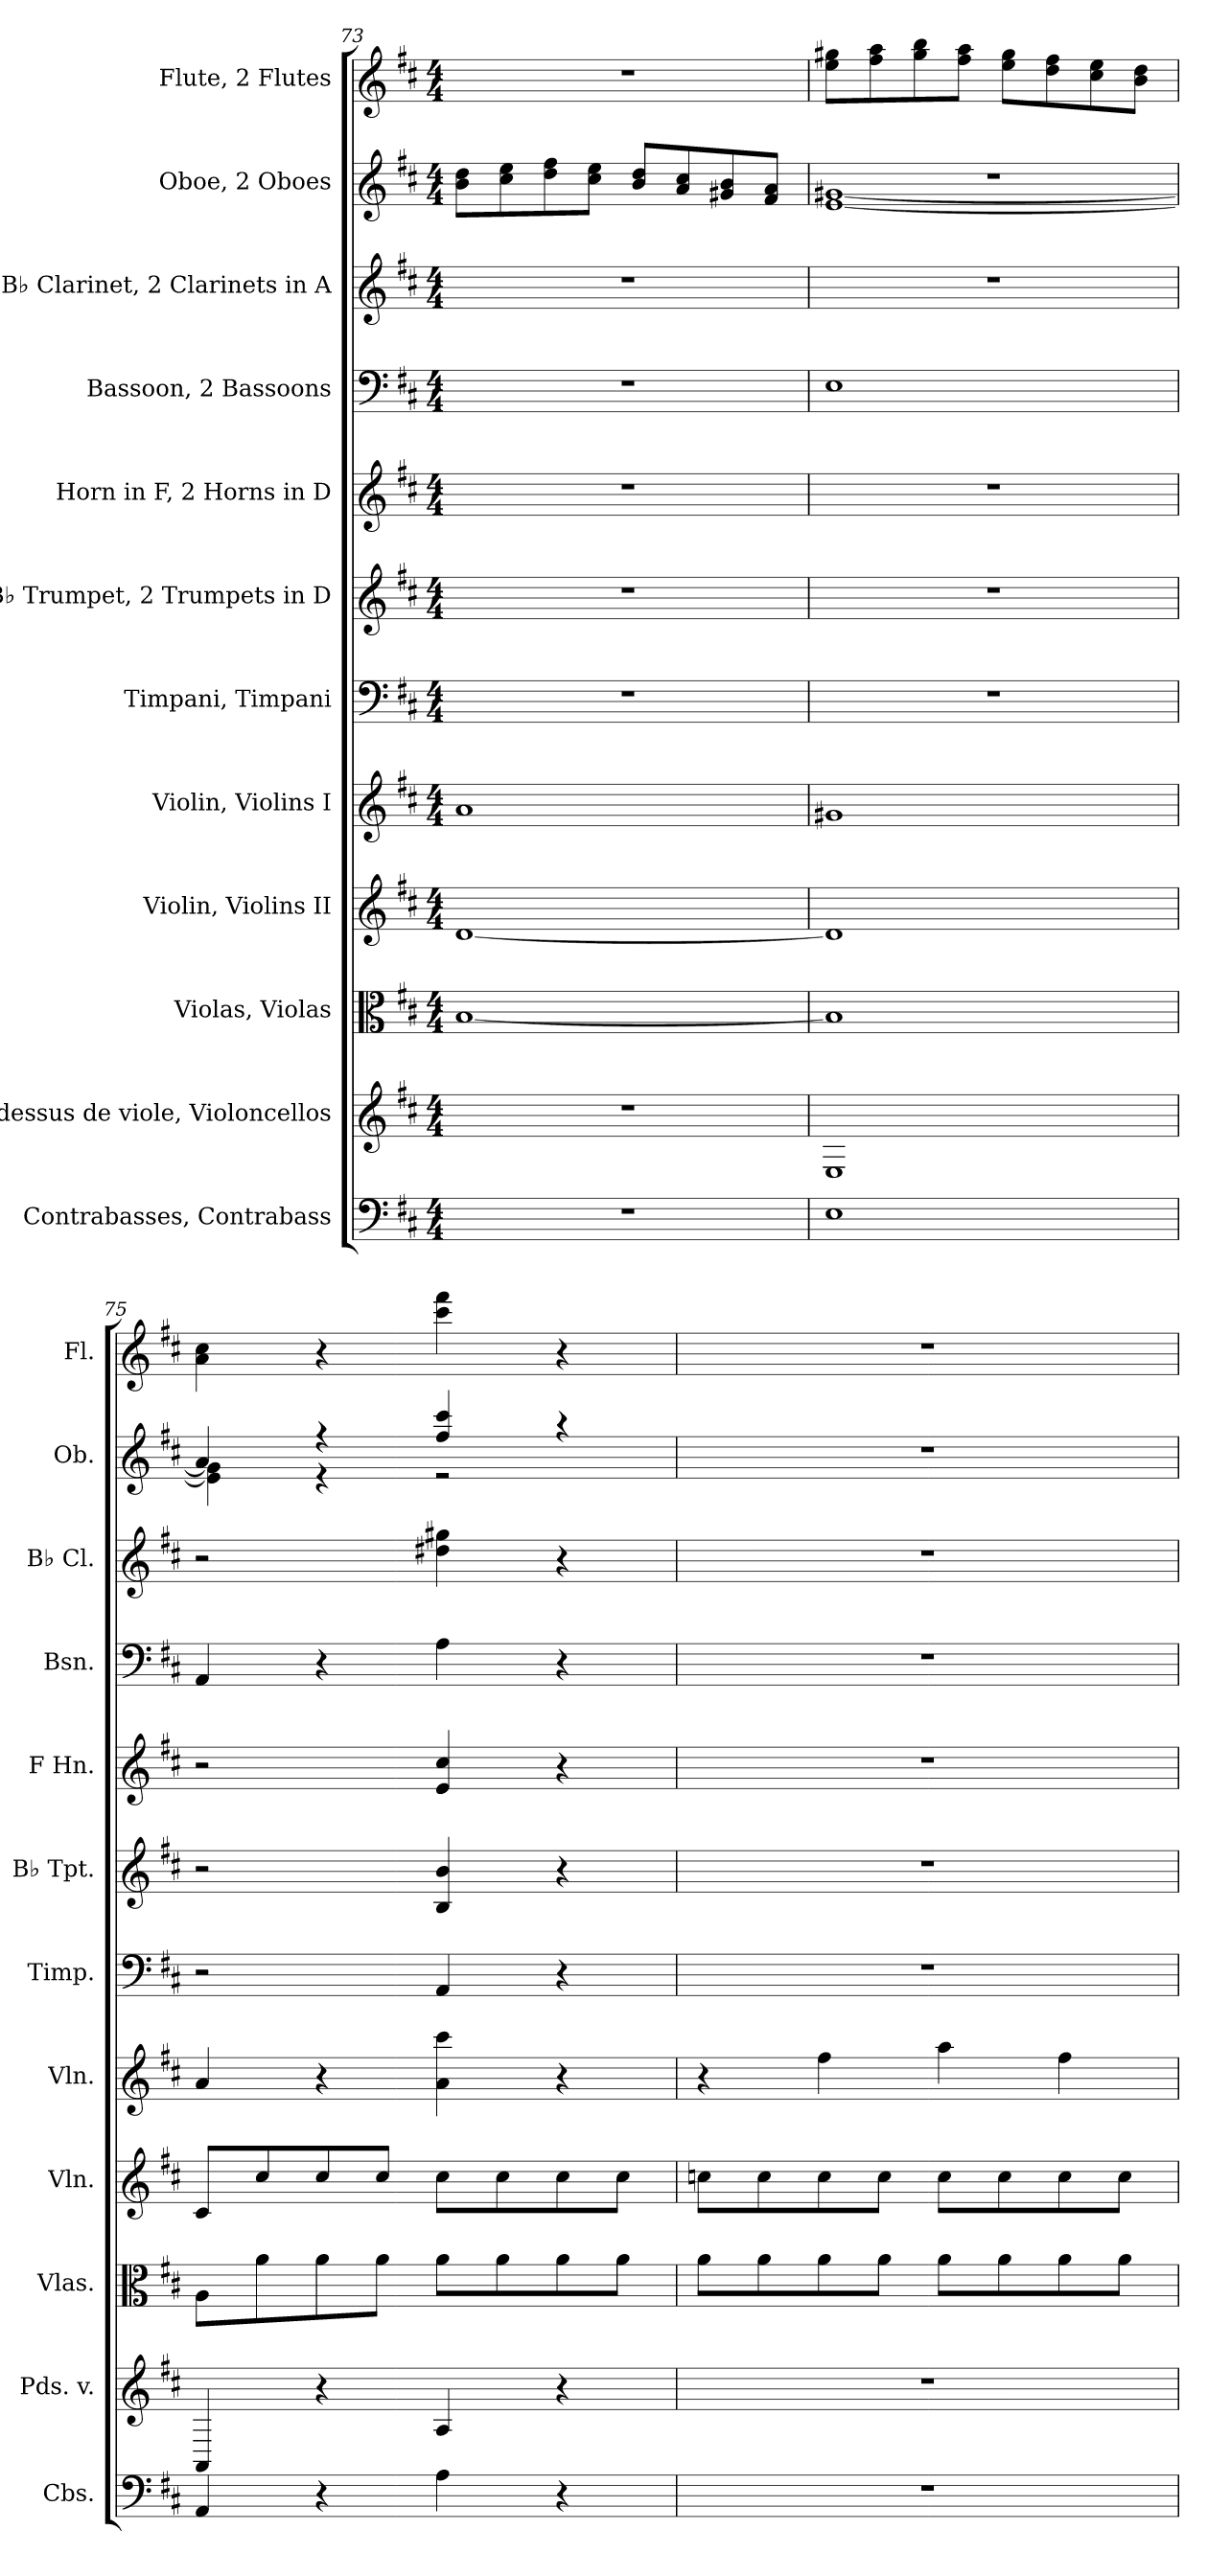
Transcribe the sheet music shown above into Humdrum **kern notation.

**kern	**kern	**kern	**kern	**kern	**kern	**kern	**kern	**kern	**kern	**kern	**kern
*part12	*part11	*part10	*part9	*part8	*part7	*part6	*part5	*part4	*part3	*part2	*part1
*staff12	*staff11	*staff10	*staff9	*staff8	*staff7	*staff6	*staff5	*staff4	*staff3	*staff2	*staff1
*I"Contrabasses, Contrabass	*I"Pardessus de viole, Violoncellos	*I"Violas, Violas	*I"Violin, Violins II	*I"Violin, Violins I	*I"Timpani, Timpani	*I"B♭ Trumpet, 2 Trumpets in D	*I"Horn in F, 2 Horns in D	*I"Bassoon, 2 Bassoons	*I"B♭ Clarinet, 2 Clarinets in A	*I"Oboe, 2 Oboes	*I"Flute, 2 Flutes
*I'Cbs.	*I'Pds. v.	*I'Vlas.	*I'Vln.	*I'Vln.	*I'Timp.	*I'B♭ Tpt.	*I'F Hn.	*I'Bsn.	*I'B♭ Cl.	*I'Ob.	*I'Fl.
*clefF4	*clefG2	*clefC3	*clefG2	*clefG2	*clefF4	*clefG2	*clefG2	*clefF4	*clefG2	*clefG2	*clefG2
*ITrd7c12	*	*	*	*	*	*ITrd1c2	*ITrd4c7	*	*ITrd1c2	*	*
*k[f#c#]	*k[f#c#]	*k[f#c#]	*k[f#c#]	*k[f#c#]	*k[f#c#]	*k[]	*k[f#]	*k[f#c#]	*k[]	*k[f#c#]	*k[f#c#]
*M4/4	*M4/4	*M4/4	*M4/4	*M4/4	*M4/4	*M4/4	*M4/4	*M4/4	*M4/4	*M4/4	*M4/4
=73	=73	=73	=73	=73	=73	=73	=73	=73	=73	=73	=73
1r	1r	[1B	[1d	1a	1r	1r	1r	1r	1r	8b\ 8dd\L	1r
.	.	.	.	.	.	.	.	.	.	8cc#\ 8ee\	.
.	.	.	.	.	.	.	.	.	.	8dd\ 8ff#\	.
.	.	.	.	.	.	.	.	.	.	8cc#\ 8ee\J	.
.	.	.	.	.	.	.	.	.	.	8b/ 8dd/L	.
.	.	.	.	.	.	.	.	.	.	8a/ 8cc#/	.
.	.	.	.	.	.	.	.	.	.	8g#X/ 8b/	.
.	.	.	.	.	.	.	.	.	.	8f#/ 8a/J	.
=74	=74	=74	=74	=74	=74	=74	=74	=74	=74	=74	=74
*	*	*	*	*	*	*	*	*	*	*^	*
1EE	1E	1B]	1d]	1g#X	1r	1r	1r	1E	1r	1r	[1e [1g#X	8ee\ 8gg#X\L
.	.	.	.	.	.	.	.	.	.	.	.	8ff#\ 8aa\
.	.	.	.	.	.	.	.	.	.	.	.	8gg#\ 8bb\
.	.	.	.	.	.	.	.	.	.	.	.	8ff#\ 8aa\J
.	.	.	.	.	.	.	.	.	.	.	.	8ee\ 8gg#\L
.	.	.	.	.	.	.	.	.	.	.	.	8dd\ 8ff#\
.	.	.	.	.	.	.	.	.	.	.	.	8cc#\ 8ee\
.	.	.	.	.	.	.	.	.	.	.	.	8b\ 8dd\J
=75	=75	=75	=75	=75	=75	=75	=75	=75	=75	=75	=75	=75
4AAA/	4AA/	8A\L	8c#/L	4a/	2r	2r	2r	4AA/	2r	4a/	4e\] 4g#\]	4a\ 4cc#\
.	.	8a\	8cc#/	.	.	.	.	.	.	.	.	.
4r	4r	8a\	8cc#/	4r	.	.	.	4r	.	4r	4r	4r
.	.	8a\J	8cc#/J	.	.	.	.	.	.	.	.	.
4AA\	4A/	8a\L	8cc#\L	4a\ 4ccc#\	4AA/	4A/ 4a/	4A/ 4f#/	4A\	4cc#X\ 4ff#X\	4ff#/ 4ccc#/	2r	4ccc#\ 4fff#\
.	.	8a\	8cc#\	.	.	.	.	.	.	.	.	.
4r	4r	8a\	8cc#\	4r	4r	4r	4r	4r	4r	4r	.	4r
.	.	8a\J	8cc#\J	.	.	.	.	.	.	.	.	.
*	*	*	*	*	*	*	*	*	*	*v	*v	*
!!LO:PB:g=z
=76	=76	=76	=76	=76	=76	=76	=76	=76	=76	=76	=76
1r	1r	8a\L	8ccn\L	4r	1r	1r	1r	1r	1r	1r	1r
.	.	8a\	8cc\	.	.	.	.	.	.	.	.
.	.	8a\	8cc\	4ff#\	.	.	.	.	.	.	.
.	.	8a\J	8cc\J	.	.	.	.	.	.	.	.
.	.	8a\L	8cc\L	4aa\	.	.	.	.	.	.	.
.	.	8a\	8cc\	.	.	.	.	.	.	.	.
.	.	8a\	8cc\	4ff#\	.	.	.	.	.	.	.
.	.	8a\J	8cc\J	.	.	.	.	.	.	.	.
=	=	=	=	=	=	=	=	=	=	=	=
*-	*-	*-	*-	*-	*-	*-	*-	*-	*-	*-	*-
